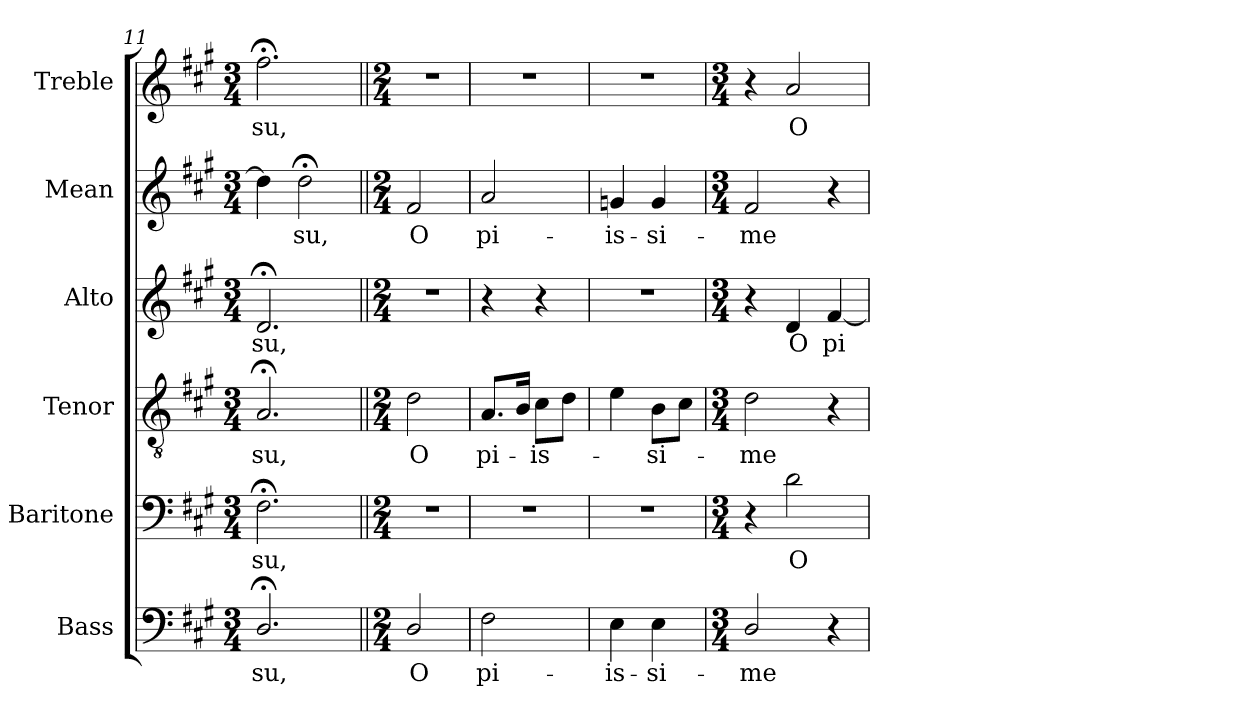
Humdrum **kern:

**kern	**text	**kern	**text	**kern	**text	**kern	**text	**kern	**text	**kern	**text
*part6	*part6	*part5	*part5	*part4	*part4	*part3	*part3	*part2	*part2	*part1	*part1
*staff6	*staff6	*staff5	*staff5	*staff4	*staff4	*staff3	*staff3	*staff2	*staff2	*staff1	*staff1
*I"Bass	*	*I"Baritone	*	*I"Tenor	*	*I"Alto	*	*I"Mean	*	*I"Treble	*
*I'B.	*	*I'Bar.	*	*I'T.	*	*I'A.	*	*I'M.	*	*I'Tr.	*
*clefF4	*	*clefF4	*	*clefGv2	*	*clefG2	*	*clefG2	*	*clefG2	*
*	*	*	*	*ITrd7c12	*	*	*	*	*	*	*
*k[f#c#g#]	*	*k[f#c#g#]	*	*k[f#c#g#]	*	*k[f#c#g#]	*	*k[f#c#g#]	*	*k[f#c#g#]	*
*A:	*	*A:	*	*A:	*	*A:	*	*A:	*	*A:	*
*M3/4	*	*M3/4	*	*M3/4	*	*M3/4	*	*M3/4	*	*M3/4	*
=11	=11	=11	=11	=11	=11	=11	=11	=11	=11	=11	=11
!	!LO:LY:b:color=#000000	!	!	!	!	!	!	!	!	!	!
!	!	!	!LO:LY:b:color=#000000	!	!	!	!	!	!	!	!
!	!	!	!	!	!LO:LY:b:color=#000000	!	!	!	!	!	!
!	!	!	!	!	!	!	!LO:LY:b:color=#000000	!	!	!	!
!	!	!	!	!	!	!	!	!	!	!	!LO:LY:b:color=#000000
2.D;i/	-su,	2.F#;i\	-su,	2.AA;i/	-su,	2.d;i/	-su,	4ddi\]	.	2.ff#;i\	-su,
!	!	!	!	!	!	!	!	!	!LO:LY:b:color=#000000	!	!
.	.	.	.	.	.	.	.	2dd;i\	-su,	.	.
=12||	=12||	=12||	=12||	=12||	=12||	=12||	=12||	=12||	=12||	=12||	=12||
*M2/4	*	*M2/4	*	*M2/4	*	*M2/4	*	*M2/4	*	*M2/4	*
!	!LO:LY:b:color=#000000	!LO:N:vis=1	!	!	!	!	!	!	!	!	!
!	!	!	!	!	!LO:LY:b:color=#000000	!	!	!	!	!	!
!	!	!	!	!	!	!	!	!	!LO:LY:b:color=#000000	!LO:N:vis=1	!
2Di/	O	2r	.	2Di\	O	2r	.	2f#i/	O	2r	.
=13	=13	=13	=13	=13	=13	=13	=13	=13	=13	=13	=13
!	!LO:LY:b:color=#000000	!LO:N:vis=1	!	!	!	!	!	!	!	!	!
!	!	!	!	!	!LO:LY:b:color=#000000	!	!	!	!	!	!
!	!	!	!	!	!	!	!	!	!LO:LY:b:color=#000000	!LO:N:vis=1	!
2F#i\	pi-	2r	.	8.AAi/L	pi-	4r	.	2ai/	pi-	2r	.
.	.	.	.	16BBi/Jk	.	.	.	.	.	.	.
!	!	!	!	!	!LO:LY:b:color=#000000	!	!	!	!	!	!
.	.	.	.	8C#i\L	-is-	4r	.	.	.	.	.
.	.	.	.	8Di\J	.	.	.	.	.	.	.
!!LO:LB:g=z
=14	=14	=14	=14	=14	=14	=14	=14	=14	=14	=14	=14
!	!LO:LY:b:color=#000000	!LO:N:vis=1	!	!	!	!LO:N:vis=1	!	!	!	!	!
!	!	!	!	!	!	!	!	!	!LO:LY:b:color=#000000	!LO:N:vis=1	!
4Ei\	-is-	2r	.	4Ei\	.	2r	.	4gni/	-is-	2r	.
!	!LO:LY:b:color=#000000	!	!	!	!	!	!	!	!	!	!
!	!	!	!	!	!LO:LY:b:color=#000000	!	!	!	!	!	!
!	!	!	!	!	!	!	!	!	!LO:LY:b:color=#000000	!	!
4Ei\	-si-	.	.	8BBi\L	-si-	.	.	4gi/	-si-	.	.
.	.	.	.	8C#i\J	.	.	.	.	.	.	.
=15	=15	=15	=15	=15	=15	=15	=15	=15	=15	=15	=15
*M3/4	*	*M3/4	*	*M3/4	*	*M3/4	*	*M3/4	*	*M3/4	*
!	!LO:LY:b:color=#000000	!	!	!	!	!	!	!	!	!	!
!	!	!	!	!	!LO:LY:b:color=#000000	!	!	!	!	!	!
!	!	!	!	!	!	!	!	!	!LO:LY:b:color=#000000	!	!
2Di/	-me	4r	.	2Di\	-me	4r	.	2f#i/	-me	4r	.
!	!	!	!LO:LY:b:color=#000000	!	!	!	!	!	!	!	!
!	!	!	!	!	!	!	!LO:LY:b:color=#000000	!	!	!	!
!	!	!	!	!	!	!	!	!	!	!	!LO:LY:b:color=#000000
.	.	2di\	O	.	.	4di/	O	.	.	2ai/	O
!	!	!	!	!	!	!	!LO:LY:b:color=#000000	!	!	!	!
4r	.	.	.	4r	.	[4f#i/	pi-	4r	.	.	.
=	=	=	=	=	=	=	=	=	=	=	=
*-	*-	*-	*-	*-	*-	*-	*-	*-	*-	*-	*-
